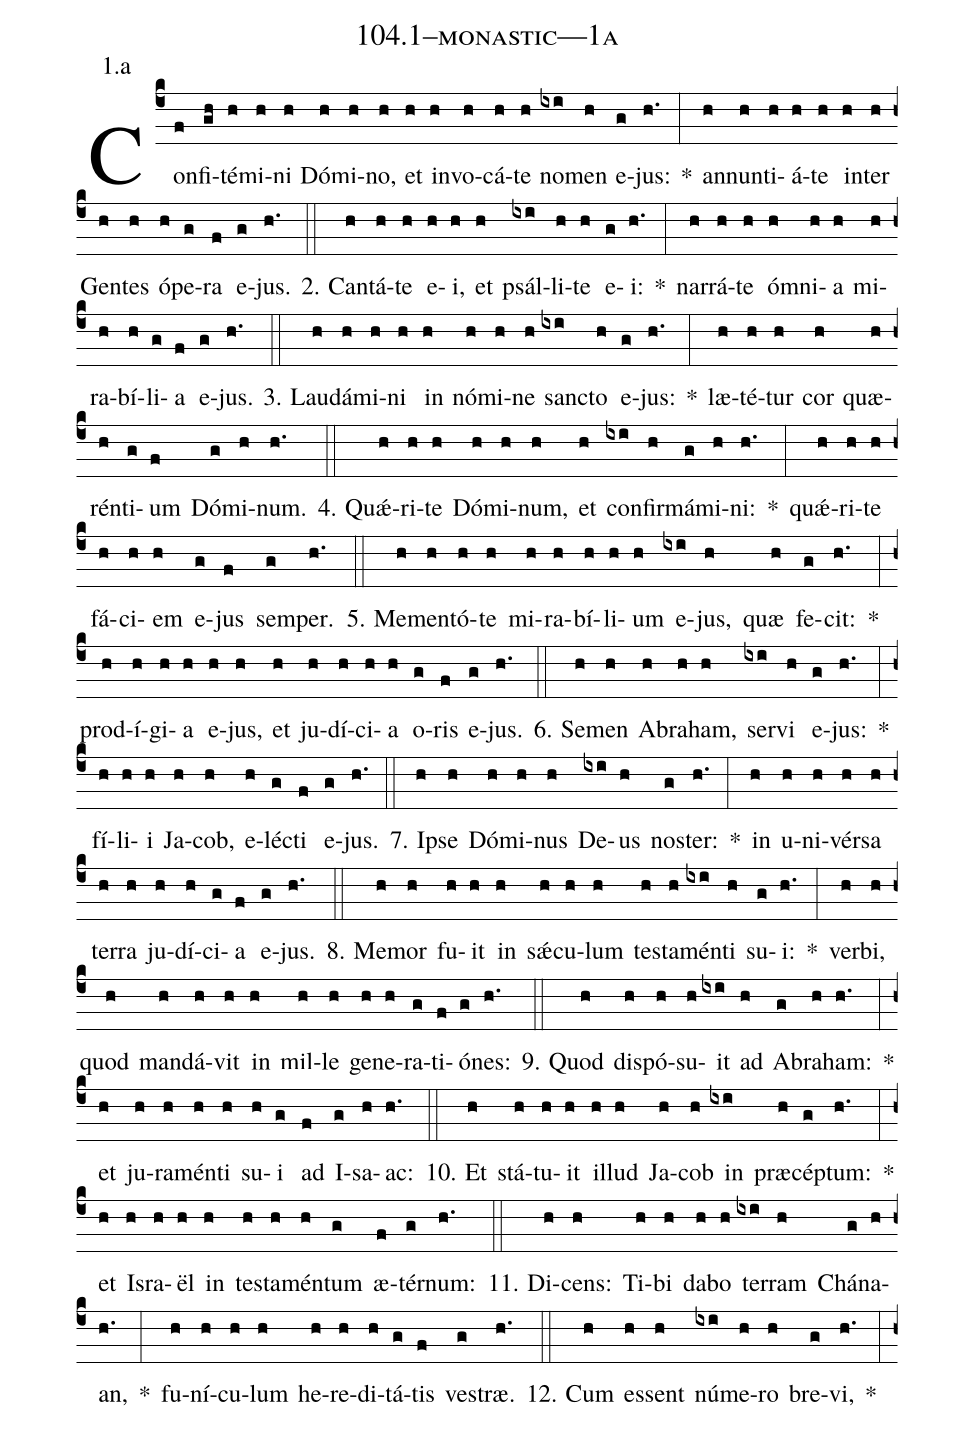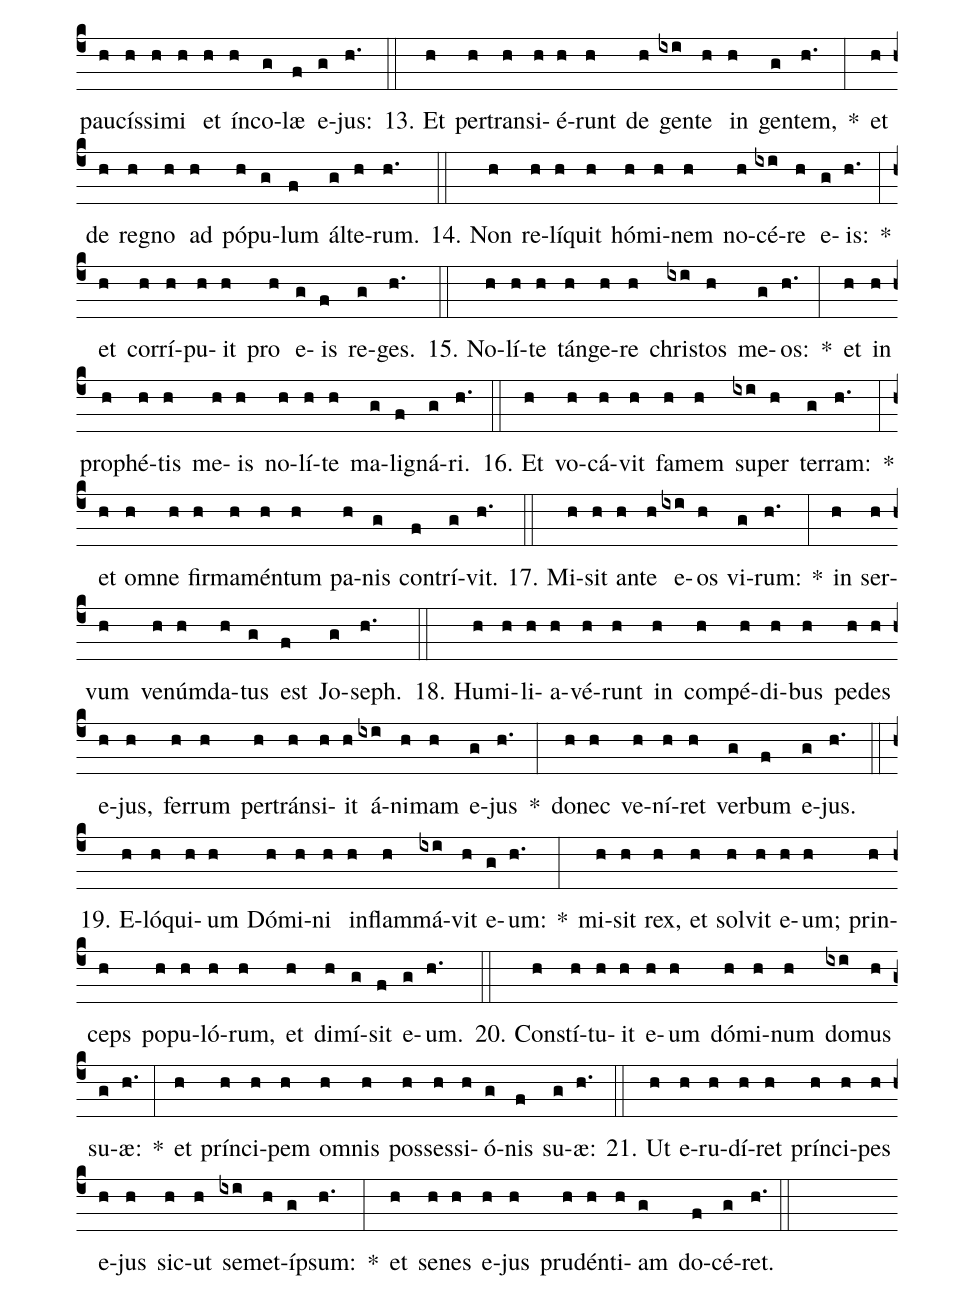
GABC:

name: 104.1--monastic---1a;
annotation: 1.a;
%%
(c4)Con(f)fi(gh)té(h)mi(h)ni(h) Dó(h)mi(h)no,(h) et(h) in(h)vo(h)cá(h)te(h) no(ixi)men(h) e(g)jus:(h.) *(:) an(h)nun(h)ti(h)á(h)te(h) in(h)ter(h) Gen(h)tes(h) ó(h)pe(g)ra(f) e(g)jus.(h.) (::)
2. Can(h)tá(h)te(h) e(h)i,(h) et(h) psál(ixi)li(h)te(h) e(g)i:(h.) *(:) nar(h)rá(h)te(h) óm(h)ni(h)a(h) mi(h)ra(h)bí(h)li(g)a(f) e(g)jus.(h.) (::)
3. Lau(h)dá(h)mi(h)ni(h) in(h) nó(h)mi(h)ne(h) sanc(ixi)to(h) e(g)jus:(h.) *(:) læ(h)té(h)tur(h) cor(h) quæ(h)rén(h)ti(g)um(f) Dó(g)mi(h)num.(h.) (::)
4. Quǽ(h)ri(h)te(h) Dó(h)mi(h)num,(h) et(h) con(ixi)fir(h)má(g)mi(h)ni:(h.) *(:) quǽ(h)ri(h)te(h) fá(h)ci(h)em(h) e(g)jus(f) sem(g)per.(h.) (::)
5. Me(h)men(h)tó(h)te(h) mi(h)ra(h)bí(h)li(h)um(h) e(ixi)jus,(h) quæ(h) fe(g)cit:(h.) *(:) prod(h)í(h)gi(h)a(h) e(h)jus,(h) et(h) ju(h)dí(h)ci(h)a(h) o(g)ris(f) e(g)jus.(h.) (::)
6. Se(h)men(h) A(h)bra(h)ham,(h) ser(ixi)vi(h) e(g)jus:(h.) *(:) fí(h)li(h)i(h) Ja(h)cob,(h) e(h)léc(g)ti(f) e(g)jus.(h.) (::)
7. Ip(h)se(h) Dó(h)mi(h)nus(h) De(ixi)us(h) nos(g)ter:(h.) *(:) in(h) u(h)ni(h)vér(h)sa(h) ter(h)ra(h) ju(h)dí(h)ci(g)a(f) e(g)jus.(h.) (::)
8. Me(h)mor(h) fu(h)it(h) in(h) sǽ(h)cu(h)lum(h) tes(h)ta(h)mén(ixi)ti(h) su(g)i:(h.) *(:) ver(h)bi,(h) quod(h) man(h)dá(h)vit(h) in(h) mil(h)le(h) ge(h)ne(h)ra(g)ti(f)ó(g)nes:(h.) (::)
9. Quod(h) dis(h)pó(h)su(h)it(ixi) ad(h) A(g)bra(h)ham:(h.) *(:) et(h) ju(h)ra(h)mén(h)ti(h) su(h)i(g) ad(f) I(g)sa(h)ac:(h.) (::)
10. Et(h) stá(h)tu(h)it(h) il(h)lud(h) Ja(h)cob(h) in(ixi) præ(h)cép(g)tum:(h.) *(:) et(h) Is(h)ra(h)ël(h) in(h) tes(h)ta(h)mén(h)tum(g) æ(f)tér(g)num:(h.) (::)
11. Di(h)cens:(h) Ti(h)bi(h) da(h)bo(h) ter(ixi)ram(h) Chá(g)na(h)an,(h.) *(:) fu(h)ní(h)cu(h)lum(h) he(h)re(h)di(h)tá(g)tis(f) ves(g)træ.(h.) (::)
12. Cum(h) es(h)sent(h) nú(ixi)me(h)ro(h) bre(g)vi,(h.) *(:) pau(h)cís(h)si(h)mi(h) et(h) ín(h)co(g)læ(f) e(g)jus:(h.) (::)
13. Et(h) per(h)trans(h)i(h)é(h)runt(h) de(h) gen(ixi)te(h) in(h) gen(g)tem,(h.) *(:) et(h) de(h) re(h)gno(h) ad(h) pó(h)pu(g)lum(f) ál(g)te(h)rum.(h.) (::)
14. Non(h) re(h)lí(h)quit(h) hó(h)mi(h)nem(h) no(h)cé(ixi)re(h) e(g)is:(h.) *(:) et(h) cor(h)rí(h)pu(h)it(h) pro(h) e(g)is(f) re(g)ges.(h.) (::)
15. No(h)lí(h)te(h) tán(h)ge(h)re(h) chris(ixi)tos(h) me(g)os:(h.) *(:) et(h) in(h) pro(h)phé(h)tis(h) me(h)is(h) no(h)lí(h)te(h) ma(g)li(f)gná(g)ri.(h.) (::)
16. Et(h) vo(h)cá(h)vit(h) fa(h)mem(h) su(ixi)per(h) ter(g)ram:(h.) *(:) et(h) om(h)ne(h) fir(h)ma(h)mén(h)tum(h) pa(h)nis(g) con(f)trí(g)vit.(h.) (::)
17. Mi(h)sit(h) an(h)te(h) e(ixi)os(h) vi(g)rum:(h.) *(:) in(h) ser(h)vum(h) ve(h)núm(h)da(h)tus(g) est(f) Jo(g)seph.(h.) (::)
18. Hu(h)mi(h)li(h)a(h)vé(h)runt(h) in(h) com(h)pé(h)di(h)bus(h) pe(h)des(h) e(h)jus,(h) fer(h)rum(h) per(h)tráns(h)i(h)it(h) á(ixi)ni(h)mam(h) e(g)jus(h.) *(:) do(h)nec(h) ve(h)ní(h)ret(h) ver(g)bum(f) e(g)jus.(h.) (::)
19. E(h)ló(h)qui(h)um(h) Dó(h)mi(h)ni(h) in(h)flam(h)má(ixi)vit(h) e(g)um:(h.) *(:) mi(h)sit(h) rex,(h) et(h) sol(h)vit(h) e(h)um;(h) prin(h)ceps(h) po(h)pu(h)ló(h)rum,(h) et(h) di(h)mí(g)sit(f) e(g)um.(h.) (::)
20. Con(h)stí(h)tu(h)it(h) e(h)um(h) dó(h)mi(h)num(h) do(ixi)mus(h) su(g)æ:(h.) *(:) et(h) prín(h)ci(h)pem(h) om(h)nis(h) pos(h)ses(h)si(h)ó(g)nis(f) su(g)æ:(h.) (::)
21. Ut(h) e(h)ru(h)dí(h)ret(h) prín(h)ci(h)pes(h) e(h)jus(h) sic(h)ut(h) se(ixi)met(h)íp(g)sum:(h.) *(:) et(h) se(h)nes(h) e(h)jus(h) pru(h)dén(h)ti(h)am(g) do(f)cé(g)ret.(h.) (::)
